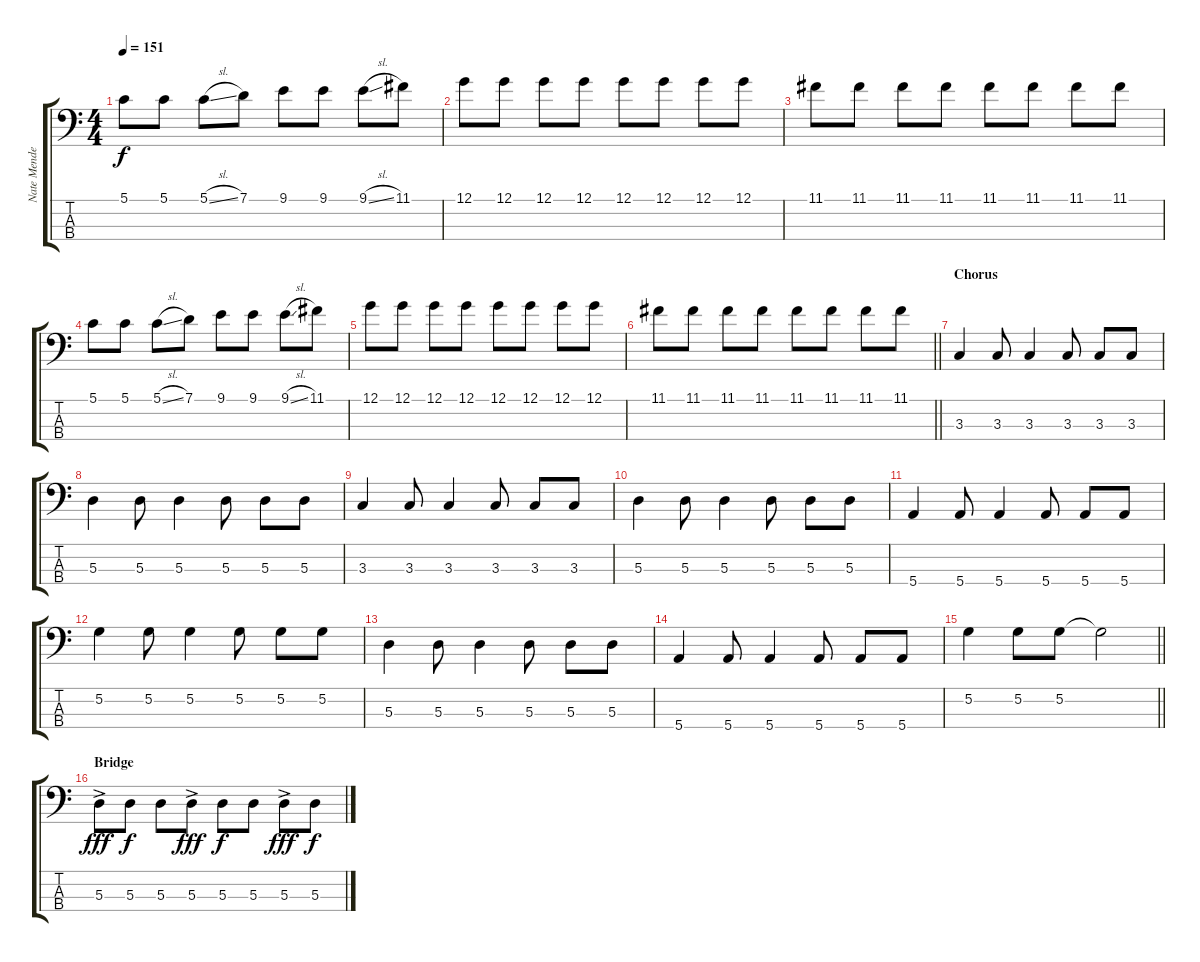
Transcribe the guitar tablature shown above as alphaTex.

\track ("Nate Mendel" "Nate Mende") {instrument electricbassfinger}
\staff {score tabs}
\tuning (G2 D2 A1 E1) {hide}
\ts (4 4)
\tempo 151
\clef f4
\ks c
5.1.8{dy f} 5.1.8 5.1{sl}.8 7.1.8 9.1.8 9.1.8 9.1{sl}.8 11.1.8 |
12.1.8 12.1.8 12.1.8 12.1.8 12.1.8 12.1.8 12.1.8 12.1.8 |
11.1.8 11.1.8 11.1.8 11.1.8 11.1.8 11.1.8 11.1.8 11.1.8 |
5.1.8 5.1.8 5.1{sl}.8 7.1.8 9.1.8 9.1.8 9.1{sl}.8 11.1.8 |
12.1.8 12.1.8 12.1.8 12.1.8 12.1.8 12.1.8 12.1.8 12.1.8 |
\barLineRight lightlight
11.1.8 11.1.8 11.1.8 11.1.8 11.1.8 11.1.8 11.1.8 11.1.8 |
\section ("" "Chorus")
3.3.4 3.3.8 3.3.4 3.3.8 3.3.8 3.3.8 |
5.3.4 5.3.8 5.3.4 5.3.8 5.3.8 5.3.8 |
3.3.4 3.3.8 3.3.4 3.3.8 3.3.8 3.3.8 |
5.3.4 5.3.8 5.3.4 5.3.8 5.3.8 5.3.8 |
5.4.4 5.4.8 5.4.4 5.4.8 5.4.8 5.4.8 |
5.2.4 5.2.8 5.2.4 5.2.8 5.2.8 5.2.8 |
5.3.4 5.3.8 5.3.4 5.3.8 5.3.8 5.3.8 |
5.4.4 5.4.8 5.4.4 5.4.8 5.4.8 5.4.8 |
\barLineRight lightlight
5.2.4 5.2.8 5.2.8 5.2{t}.2 |
\section ("" "Bridge")
5.3{ac}.8{dy fff} 5.3.8{dy f} 5.3.8 5.3{ac}.8{dy fff} 5.3.8{dy f} 5.3.8 5.3{ac}.8{dy fff} 5.3.8{dy f}
